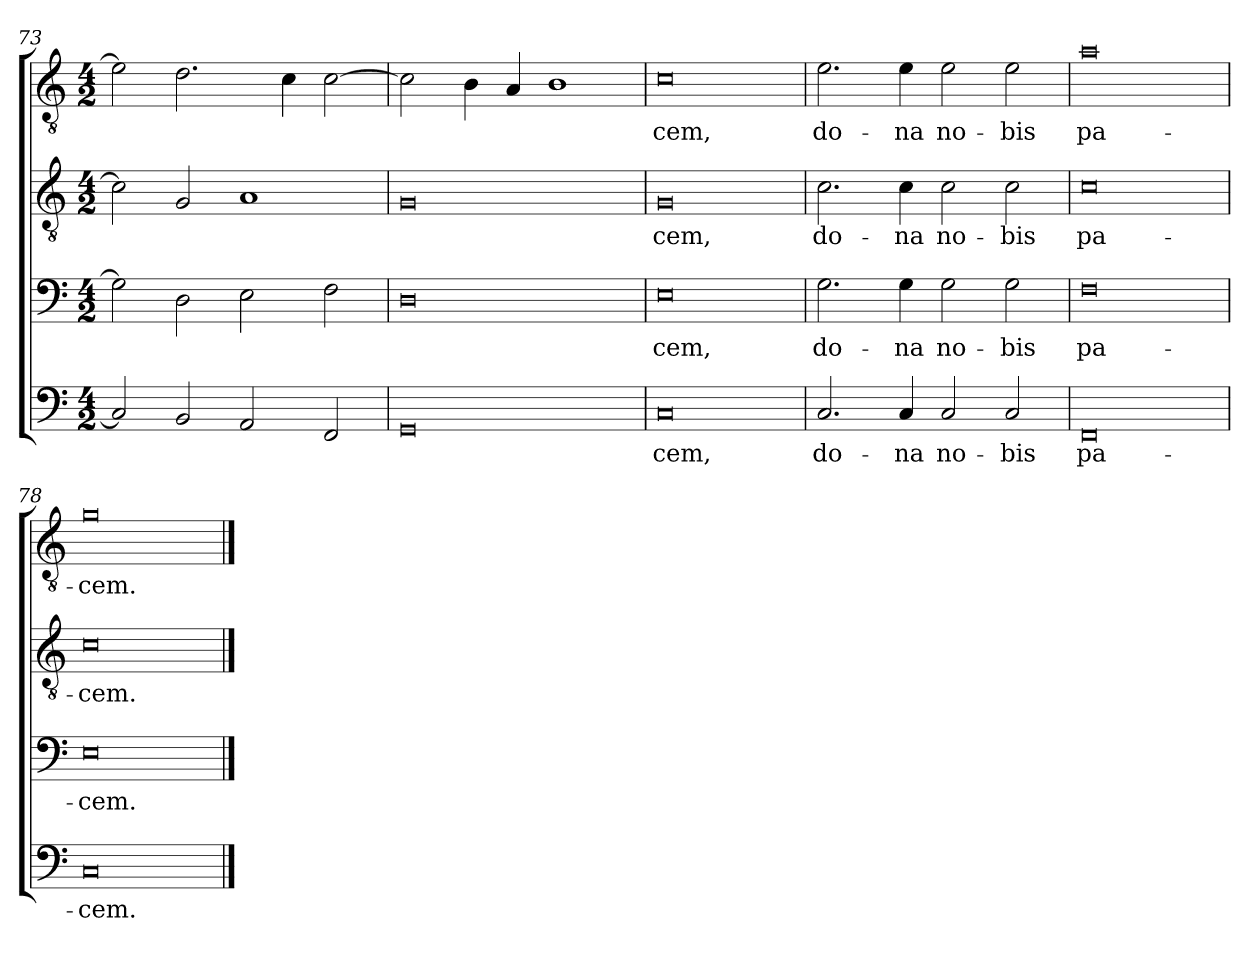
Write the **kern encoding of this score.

**kern	**text	**kern	**text	**kern	**text	**kern	**text
*part4	*part4	*part3	*part3	*part2	*part2	*part1	*part1
*staff4	*staff4	*staff3	*staff3	*staff2	*staff2	*staff1	*staff1
*clefF4	*	*clefF4	*	*clefGv2	*	*clefGv2	*
*k[]	*	*k[]	*	*k[]	*	*k[]	*
*C:	*	*C:	*	*C:	*	*C:	*
*M4/2	*	*M4/2	*	*M4/2	*	*M4/2	*
=73	=73	=73	=73	=73	=73	=73	=73
2C/]	.	2G\]	.	2c\]	.	2e\]	.
2BB/	.	2D\	.	2G/	.	2.d\	.
2AA/	.	2E\	.	1A	.	.	.
.	.	.	.	.	.	4c\	.
2FF/	.	2F\	.	.	.	[2c\	.
=74	=74	=74	=74	=74	=74	=74	=74
0GG	.	0D	.	0G	.	2c\]	.
.	.	.	.	.	.	4B\	.
.	.	.	.	.	.	4A/	.
.	.	.	.	.	.	1B	.
=75	=75	=75	=75	=75	=75	=75	=75
!	!LO:LY:b	!	!LO:LY:b	!	!LO:LY:b	!	!LO:LY:b
0C	-cem,	0E	-cem,	0G	-cem,	0c	-cem,
=76	=76	=76	=76	=76	=76	=76	=76
!	!LO:LY:b	!	!LO:LY:b	!	!LO:LY:b	!	!LO:LY:b
2.C/	do-	2.G\	do-	2.c\	do-	2.e\	do-
!	!LO:LY:b	!	!LO:LY:b	!	!LO:LY:b	!	!LO:LY:b
4C/	-na	4G\	-na	4c\	-na	4e\	-na
!	!LO:LY:b	!	!LO:LY:b	!	!LO:LY:b	!	!LO:LY:b
2C/	no-	2G\	no-	2c\	no-	2e\	no-
!	!LO:LY:b	!	!LO:LY:b	!	!LO:LY:b	!	!LO:LY:b
2C/	-bis	2G\	-bis	2c\	-bis	2e\	-bis
=77	=77	=77	=77	=77	=77	=77	=77
!	!LO:LY:b	!	!LO:LY:b	!	!LO:LY:b	!	!LO:LY:b
0FF	pa-	0F	pa-	0c	pa-	0a	pa-
=78	=78	=78	=78	=78	=78	=78	=78
!	!LO:LY:b	!	!LO:LY:b	!	!LO:LY:b	!	!LO:LY:b
0C	-cem.	0E	-cem.	0c	-cem.	0g	-cem.
==	==	==	==	==	==	==	==
*-	*-	*-	*-	*-	*-	*-	*-
